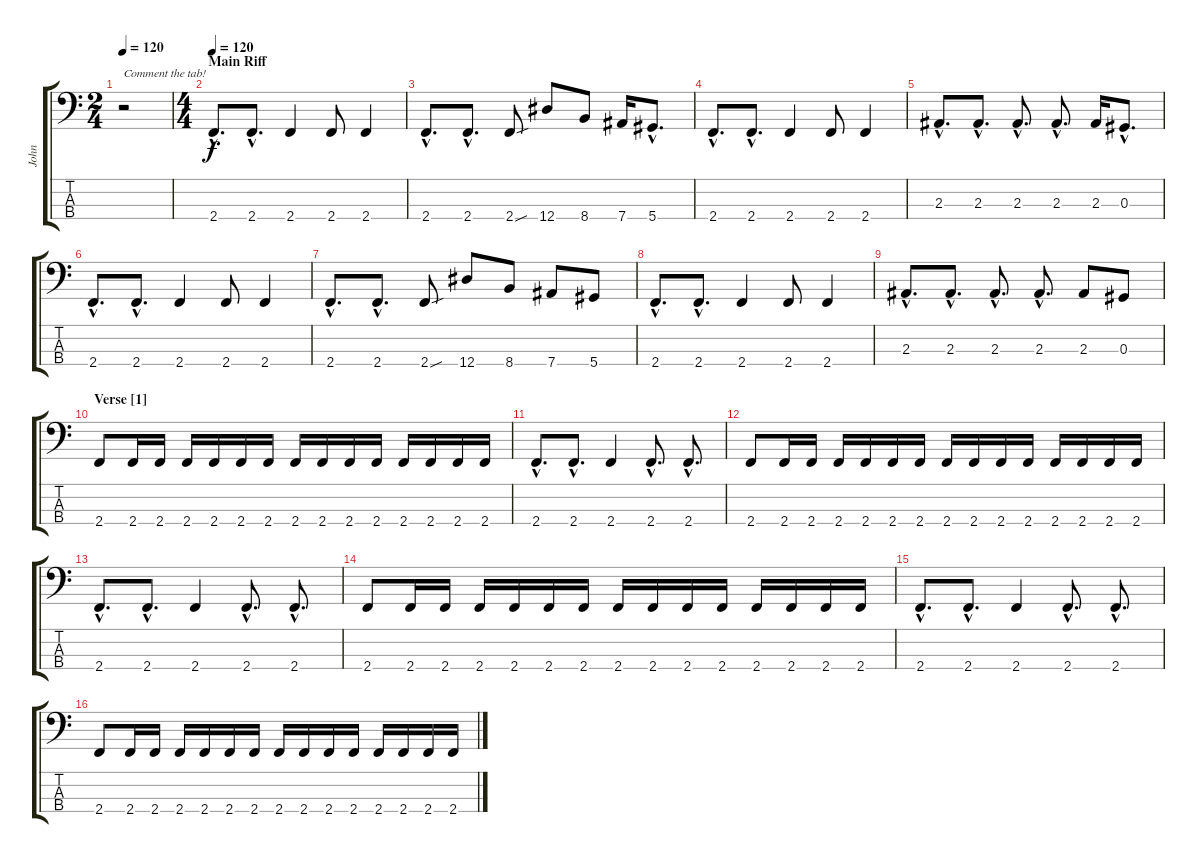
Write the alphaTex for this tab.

\track ("John" "John") {instrument electricbassfinger}
\staff {score tabs}
\tuning (Gb2 Db2 Ab1 Eb1) {hide}
\ts (2 4)
\section ("" "")
\tempo 120
\clef f4
\ks c
r.2{txt "Comment the tab!" dy f instrument electricbassfinger} |
\ts (4 4)
\section ("" "Main Riff")
\tempo 120
2.4{hac}.8{d} 2.4{hac}.8{d} 2.4.4 2.4.8 2.4.4 |
2.4{hac}.8{d} 2.4{hac}.8{d} 2.4{sou}.8 12.4.8 8.4.8 7.4.16 5.4{hac}.8{d} |
2.4{hac}.8{d} 2.4{hac}.8{d} 2.4.4 2.4.8 2.4.4 |
2.3{hac}.8{d} 2.3{hac}.8{d} 2.3{hac}.8{d} 2.3{hac}.8{d} 2.3.16 0.3{hac}.8{d} |
2.4{hac}.8{d} 2.4{hac}.8{d} 2.4.4 2.4.8 2.4.4 |
2.4{hac}.8{d} 2.4{hac}.8{d} 2.4{sou}.8 12.4.8 8.4.8 7.4.8 5.4.8 |
2.4{hac}.8{d} 2.4{hac}.8{d} 2.4.4 2.4.8 2.4.4 |
2.3{hac}.8{d} 2.3{hac}.8{d} 2.3{hac}.8{d} 2.3{hac}.8{d} 2.3.8 0.3.8 |
\section ("" "Verse [1]")
2.4.8 2.4.16 2.4.16 2.4.16 2.4.16 2.4.16 2.4.16 2.4.16 2.4.16 2.4.16 2.4.16 2.4.16 2.4.16 2.4.16 2.4.16 |
2.4{hac}.8{d} 2.4{hac}.8{d} 2.4.4 2.4{hac}.8{d} 2.4{hac}.8{d} |
2.4.8 2.4.16 2.4.16 2.4.16 2.4.16 2.4.16 2.4.16 2.4.16 2.4.16 2.4.16 2.4.16 2.4.16 2.4.16 2.4.16 2.4.16 |
2.4{hac}.8{d} 2.4{hac}.8{d} 2.4.4 2.4{hac}.8{d} 2.4{hac}.8{d} |
2.4.8 2.4.16 2.4.16 2.4.16 2.4.16 2.4.16 2.4.16 2.4.16 2.4.16 2.4.16 2.4.16 2.4.16 2.4.16 2.4.16 2.4.16 |
2.4{hac}.8{d} 2.4{hac}.8{d} 2.4.4 2.4{hac}.8{d} 2.4{hac}.8{d} |
2.4.8 2.4.16 2.4.16 2.4.16 2.4.16 2.4.16 2.4.16 2.4.16 2.4.16 2.4.16 2.4.16 2.4.16 2.4.16 2.4.16 2.4.16
